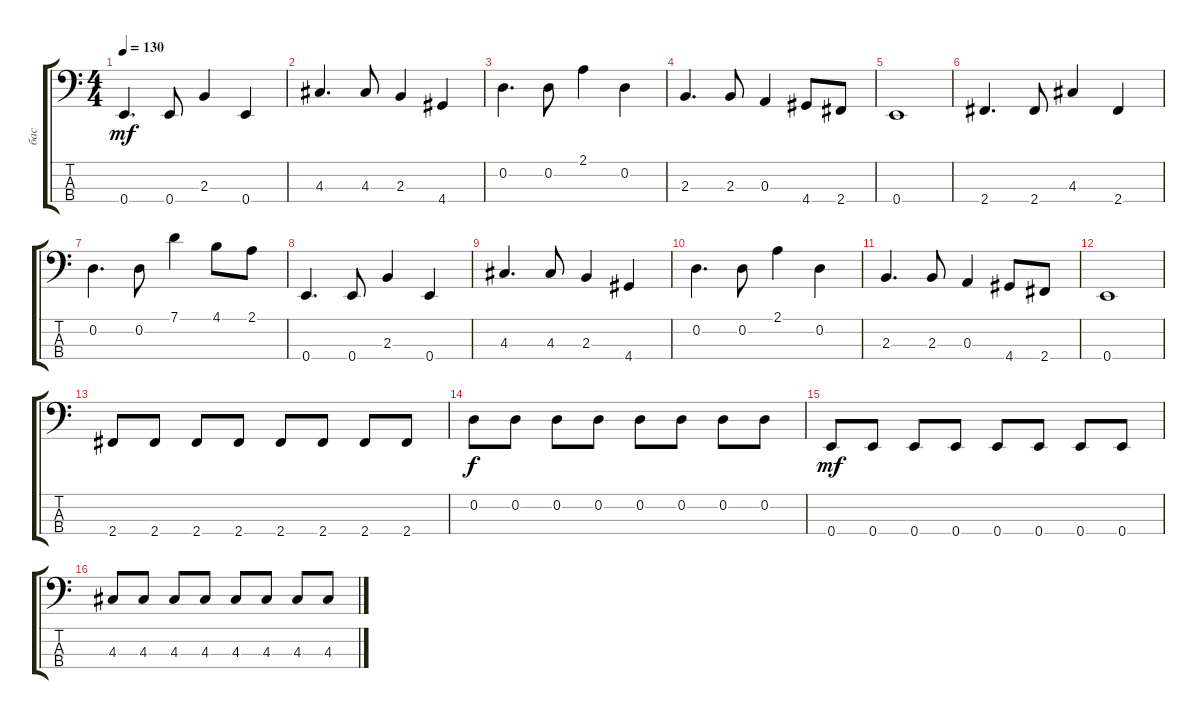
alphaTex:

\track ("бас" "бас") {instrument electricbassfinger}
\staff {score tabs}
\tuning (G2 D2 A1 E1) {hide}
\ts (4 4)
\tempo 130
\clef f4
\ks c
0.4.4{d dy mf} 0.4.8 2.3.4 0.4.4 |
4.3.4{d} 4.3.8 2.3.4 4.4.4 |
0.2.4{d} 0.2.8 2.1.4 0.2.4 |
2.3.4{d} 2.3.8 0.3.4 4.4.8 2.4.8 |
0.4.1 |
2.4.4{d} 2.4.8 4.3.4 2.4.4 |
0.2.4{d} 0.2.8 7.1.4 4.1.8 2.1.8 |
0.4.4{d} 0.4.8 2.3.4 0.4.4 |
4.3.4{d} 4.3.8 2.3.4 4.4.4 |
0.2.4{d} 0.2.8 2.1.4 0.2.4 |
2.3.4{d} 2.3.8 0.3.4 4.4.8 2.4.8 |
0.4.1 |
2.4.8 2.4.8 2.4.8 2.4.8 2.4.8 2.4.8 2.4.8 2.4.8 |
0.2.8{dy f} 0.2.8 0.2.8 0.2.8 0.2.8 0.2.8 0.2.8 0.2.8 |
0.4.8{dy mf} 0.4.8 0.4.8 0.4.8 0.4.8 0.4.8 0.4.8 0.4.8 |
4.3.8 4.3.8 4.3.8 4.3.8 4.3.8 4.3.8 4.3.8 4.3.8
